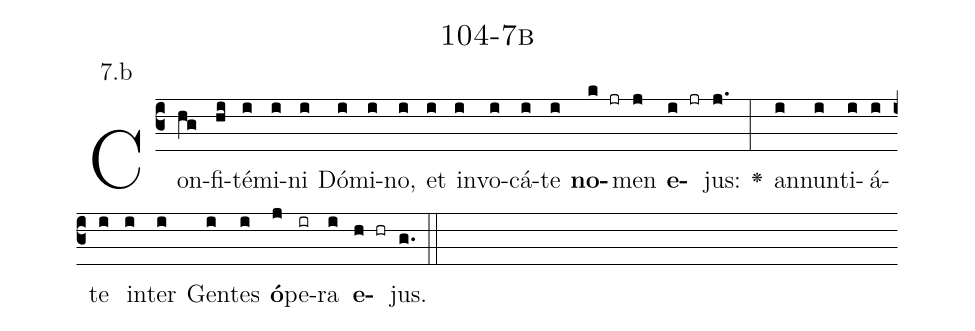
name: 104-7b;
annotation: 7.b;
%%
(c3)Con(hg)fi(hi)té(i)mi(i)ni(i) Dó(i)mi(i)no,(i) et(i) in(i)vo(i)cá(i)te(i) <b>no</b>(k jr)men(j) <b>e</b>(i jr)jus:(j.) <v>\greheightstar</v>(:) an(i)nun(i)ti(i)á(i)te(i) in(i)ter(i) Gen(i)tes(i) <b>ó</b>(j)pe(ir)ra(i) <b>e</b>(h hr)jus.(g.) (::)


%E(i) u(i) o(j) u(i) a(h) e.(g.) (::)
